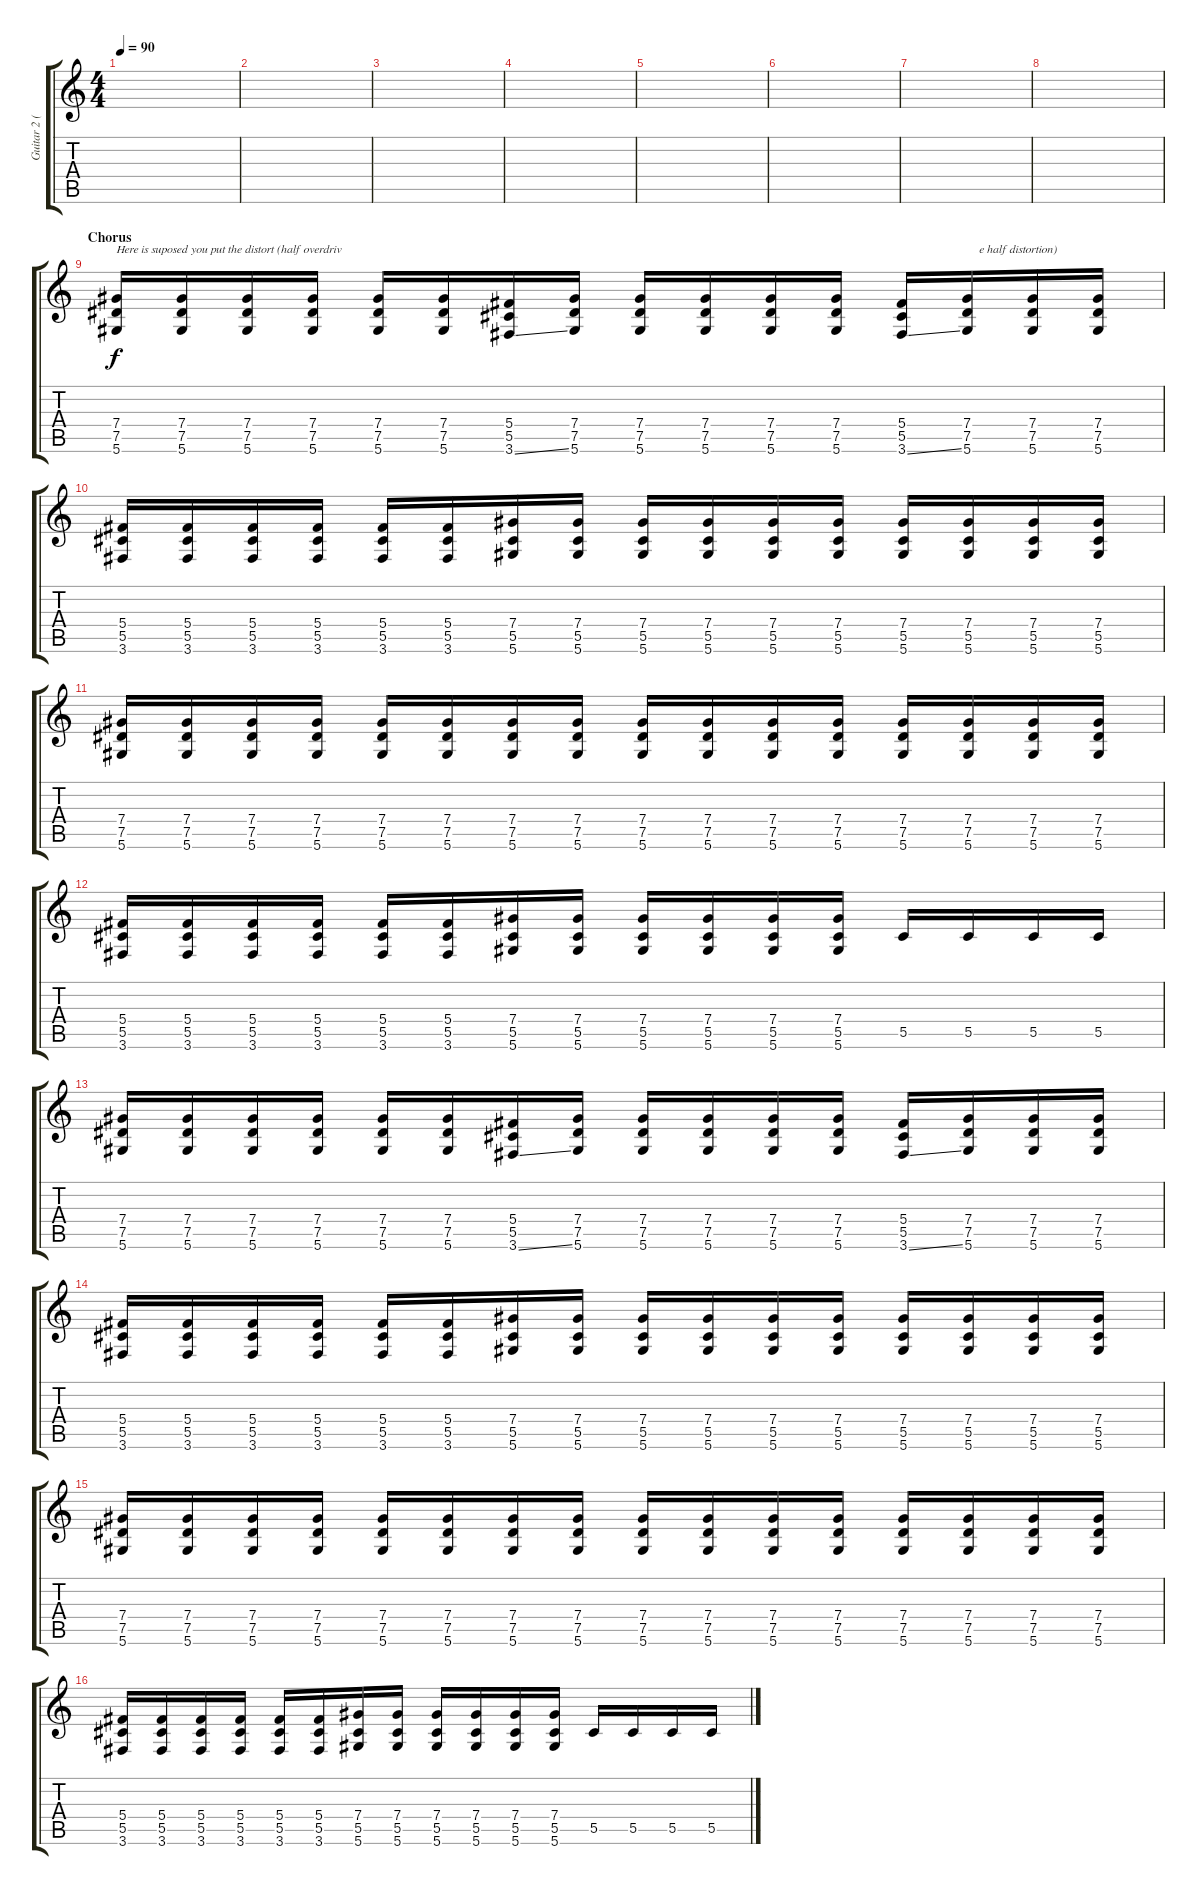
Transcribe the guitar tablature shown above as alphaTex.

\track ("Guitar 2 (Eb)" "Guitar 2 (") {instrument overdrivenguitar}
\staff {score tabs}
\tuning (Eb4 Bb3 Gb3 Db3 Ab2 Eb2) {hide}
\ts (4 4)
\tempo 90
\clef g2
\ks c
|
|
|
|
|
|
|
|
\section ("" "Chorus")
(7.4 7.5 5.6).16{txt "Here is suposed you put the distort (half overdriv"} (7.4 7.5 5.6).16 (7.4 7.5 5.6).16 (7.4 7.5 5.6).16 (7.4 7.5 5.6).16 (7.4 7.5 5.6).16 (5.4 5.5 3.6{ss}).16 (7.4 7.5 5.6).16 (7.4 7.5 5.6).16 (7.4 7.5 5.6).16 (7.4 7.5 5.6).16 (7.4 7.5 5.6).16 (5.4 5.5 3.6{ss}).16 (7.4 7.5 5.6).16{txt "    e half distortion)"} (7.4 7.5 5.6).16 (7.4 7.5 5.6).16 |
(5.4 5.5 3.6).16 (5.4 5.5 3.6).16 (5.4 5.5 3.6).16 (5.4 5.5 3.6).16 (5.4 5.5 3.6).16 (5.4 5.5 3.6).16 (7.4 5.5 5.6).16 (7.4 5.5 5.6).16 (7.4 5.5 5.6).16 (7.4 5.5 5.6).16 (7.4 5.5 5.6).16 (7.4 5.5 5.6).16 (7.4 5.5 5.6).16 (7.4 5.5 5.6).16 (7.4 5.5 5.6).16 (7.4 5.5 5.6).16 |
(7.4 7.5 5.6).16 (7.4 7.5 5.6).16 (7.4 7.5 5.6).16 (7.4 7.5 5.6).16 (7.4 7.5 5.6).16 (7.4 7.5 5.6).16 (7.4 7.5 5.6).16 (7.4 7.5 5.6).16 (7.4 7.5 5.6).16 (7.4 7.5 5.6).16 (7.4 7.5 5.6).16 (7.4 7.5 5.6).16 (7.4 7.5 5.6).16 (7.4 7.5 5.6).16 (7.4 7.5 5.6).16 (7.4 7.5 5.6).16 |
(5.4 5.5 3.6).16 (5.4 5.5 3.6).16 (5.4 5.5 3.6).16 (5.4 5.5 3.6).16 (5.4 5.5 3.6).16 (5.4 5.5 3.6).16 (7.4 5.5 5.6).16 (7.4 5.5 5.6).16 (7.4 5.5 5.6).16 (7.4 5.5 5.6).16 (7.4 5.5 5.6).16 (7.4 5.5 5.6).16 5.5.16 5.5.16 5.5.16 5.5.16 |
(7.4 7.5 5.6).16 (7.4 7.5 5.6).16 (7.4 7.5 5.6).16 (7.4 7.5 5.6).16 (7.4 7.5 5.6).16 (7.4 7.5 5.6).16 (5.4 5.5 3.6{ss}).16 (7.4 7.5 5.6).16 (7.4 7.5 5.6).16 (7.4 7.5 5.6).16 (7.4 7.5 5.6).16 (7.4 7.5 5.6).16 (5.4 5.5 3.6{ss}).16 (7.4 7.5 5.6).16 (7.4 7.5 5.6).16 (7.4 7.5 5.6).16 |
(5.4 5.5 3.6).16 (5.4 5.5 3.6).16 (5.4 5.5 3.6).16 (5.4 5.5 3.6).16 (5.4 5.5 3.6).16 (5.4 5.5 3.6).16 (7.4 5.5 5.6).16 (7.4 5.5 5.6).16 (7.4 5.5 5.6).16 (7.4 5.5 5.6).16 (7.4 5.5 5.6).16 (7.4 5.5 5.6).16 (7.4 5.5 5.6).16 (7.4 5.5 5.6).16 (7.4 5.5 5.6).16 (7.4 5.5 5.6).16 |
(7.4 7.5 5.6).16 (7.4 7.5 5.6).16 (7.4 7.5 5.6).16 (7.4 7.5 5.6).16 (7.4 7.5 5.6).16 (7.4 7.5 5.6).16 (7.4 7.5 5.6).16 (7.4 7.5 5.6).16 (7.4 7.5 5.6).16 (7.4 7.5 5.6).16 (7.4 7.5 5.6).16 (7.4 7.5 5.6).16 (7.4 7.5 5.6).16 (7.4 7.5 5.6).16 (7.4 7.5 5.6).16 (7.4 7.5 5.6).16 |
(5.4 5.5 3.6).16 (5.4 5.5 3.6).16 (5.4 5.5 3.6).16 (5.4 5.5 3.6).16 (5.4 5.5 3.6).16 (5.4 5.5 3.6).16 (7.4 5.5 5.6).16 (7.4 5.5 5.6).16 (7.4 5.5 5.6).16 (7.4 5.5 5.6).16 (7.4 5.5 5.6).16 (7.4 5.5 5.6).16 5.5.16 5.5.16 5.5.16 5.5.16
